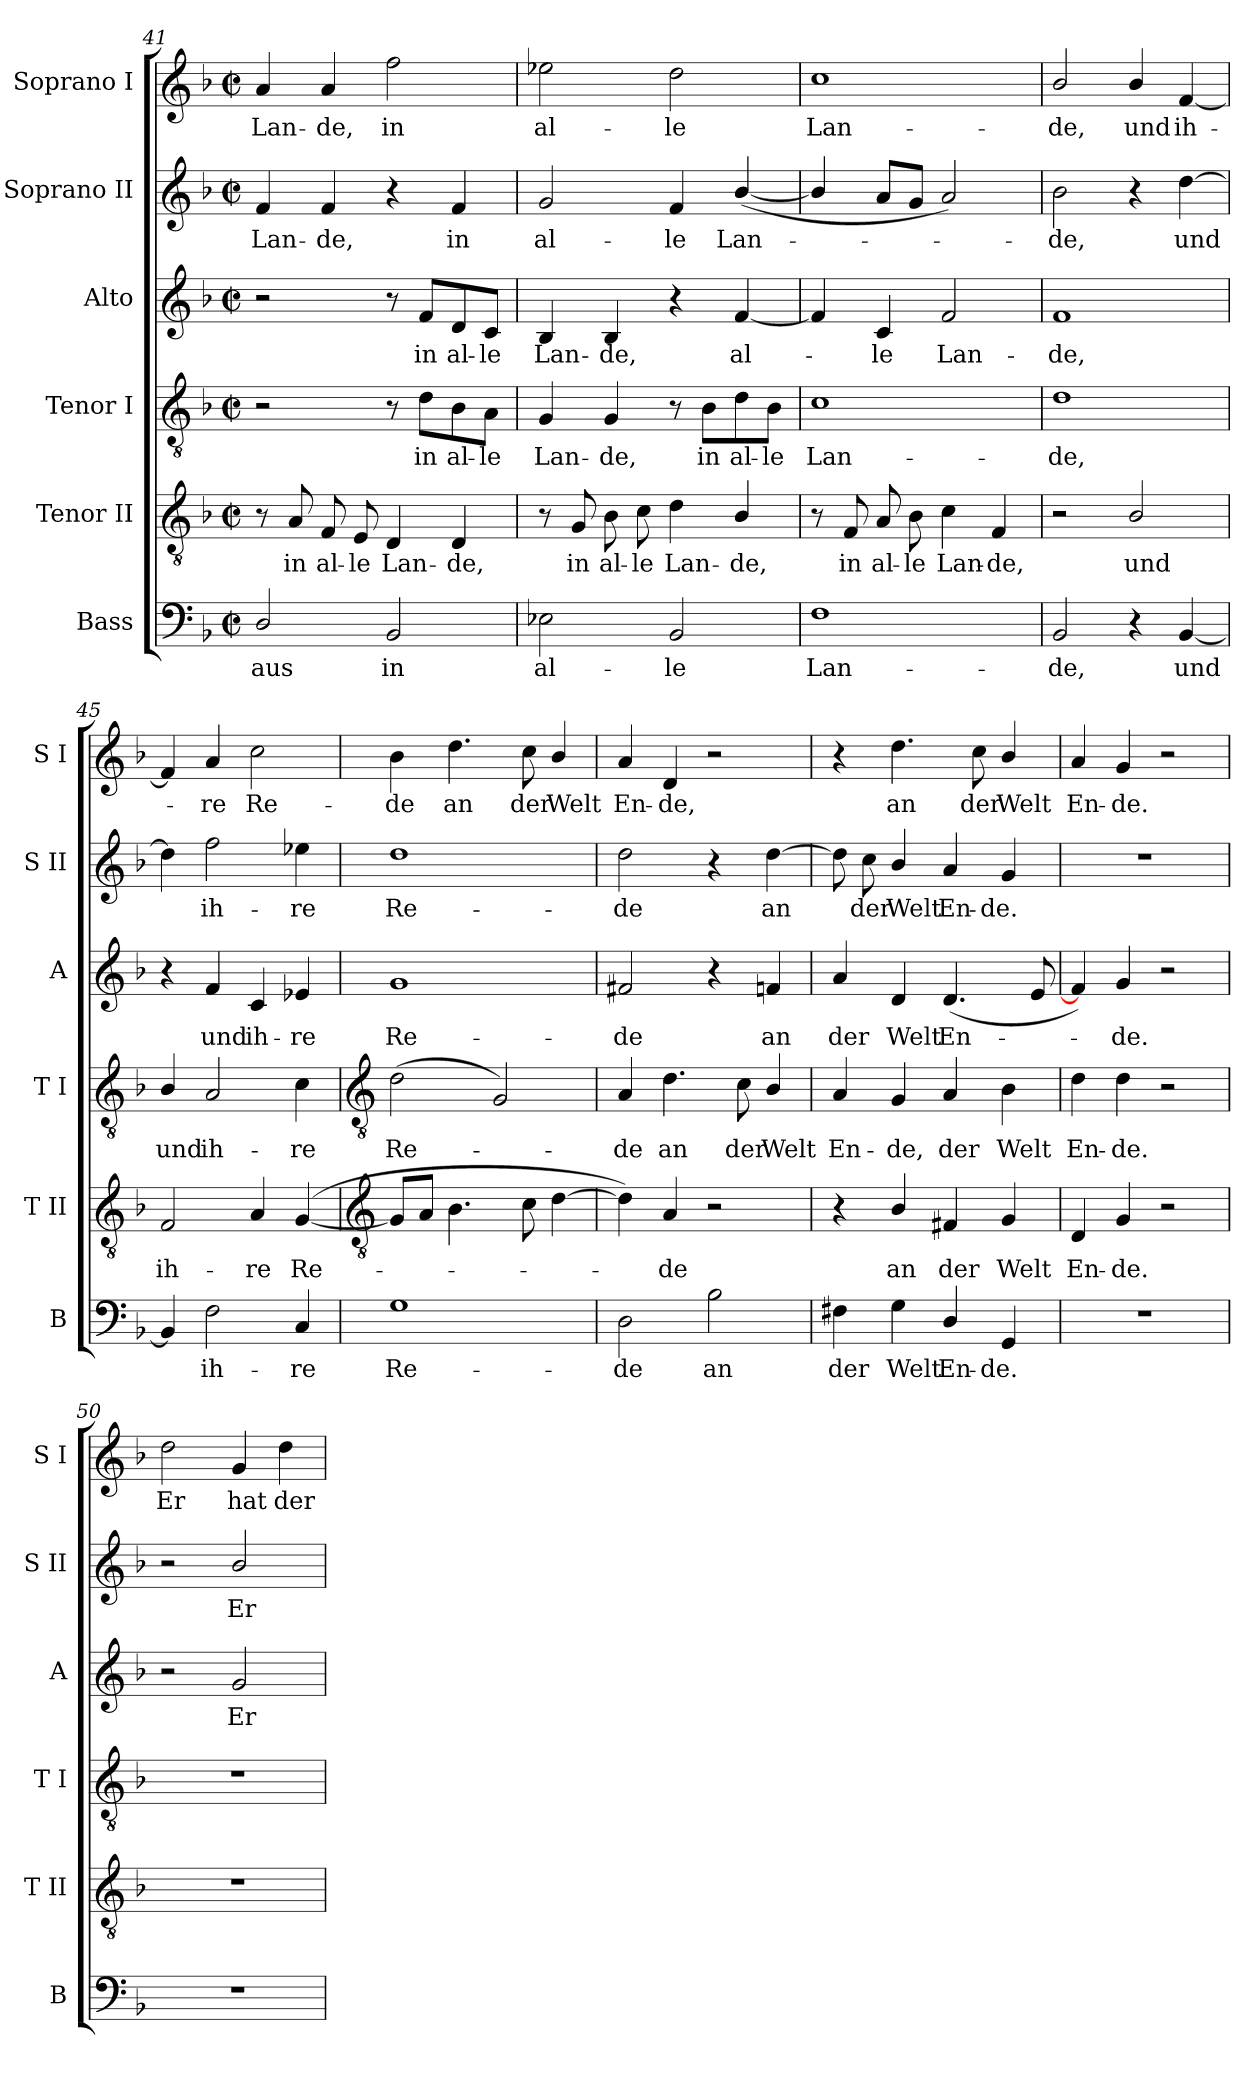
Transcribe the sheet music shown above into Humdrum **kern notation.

**kern	**text	**kern	**text	**kern	**text	**kern	**text	**kern	**text	**kern	**text
*part6	*part6	*part5	*part5	*part4	*part4	*part3	*part3	*part2	*part2	*part1	*part1
*staff6	*staff6	*staff5	*staff5	*staff4	*staff4	*staff3	*staff3	*staff2	*staff2	*staff1	*staff1
*I"Bass	*	*I"Tenor II	*	*I"Tenor I	*	*I"Alto	*	*I"Soprano II	*	*I"Soprano I	*
*I'B	*	*I'T II	*	*I'T I	*	*I'A	*	*I'S II	*	*I'S I	*
!!LO:LB:g=z
*clefF4	*	*clefGv2	*	*clefGv2	*	*clefG2	*	*clefG2	*	*clefG2	*
*k[b-]	*	*k[b-]	*	*k[b-]	*	*k[b-]	*	*k[b-]	*	*k[b-]	*
*F:	*	*F:	*	*F:	*	*F:	*	*F:	*	*F:	*
*M2/2	*	*M2/2	*	*M2/2	*	*M2/2	*	*M2/2	*	*M2/2	*
*met(c|)	*	*met(c|)	*	*met(c|)	*	*met(c|)	*	*met(c|)	*	*met(c|)	*
=41	=41	=41	=41	=41	=41	=41	=41	=41	=41	=41	=41
!	!LO:LY:b	!	!	!	!	!	!	!	!LO:LY:b	!	!LO:LY:b
2D/	aus	8r	.	2r	.	2r	.	4f	Lan-	4a	Lan-
!	!	!	!LO:LY:b	!	!	!	!	!	!	!	!
.	.	8A	in	.	.	.	.	.	.	.	.
!	!	!	!LO:LY:b	!	!	!	!	!	!LO:LY:b	!	!LO:LY:b
.	.	8F	al-	.	.	.	.	4f	-de,	4a	-de,
!	!	!	!LO:LY:b	!	!	!	!	!	!	!	!
.	.	8E	-le	.	.	.	.	.	.	.	.
!	!LO:LY:b	!	!LO:LY:b	!	!	!	!	!	!	!	!LO:LY:b
2BB-	in	4D	Lan-	8r	.	8r	.	4r	.	2ff	in
!	!	!	!	!	!LO:LY:b	!	!LO:LY:b	!	!	!	!
.	.	.	.	8d\L	in	8f/L	in	.	.	.	.
!	!	!	!LO:LY:b	!	!LO:LY:b	!	!LO:LY:b	!	!LO:LY:b	!	!
.	.	4D	-de,	8B-\	al-	8d/	al-	4f	in	.	.
!	!	!	!	!	!LO:LY:b	!	!LO:LY:b	!	!	!	!
.	.	.	.	8A\J	-le	8c/J	-le	.	.	.	.
=42	=42	=42	=42	=42	=42	=42	=42	=42	=42	=42	=42
!	!LO:LY:b	!	!	!	!LO:LY:b	!	!LO:LY:b	!	!LO:LY:b	!	!LO:LY:b
2E-X	al-	8r	.	4G	Lan-	4B-	Lan-	2g	al-	2ee-X	al-
!	!	!	!LO:LY:b	!	!	!	!	!	!	!	!
.	.	8G	in	.	.	.	.	.	.	.	.
!	!	!	!LO:LY:b	!	!LO:LY:b	!	!LO:LY:b	!	!	!	!
.	.	8B-	al-	4G	-de,	4B-	-de,	.	.	.	.
!	!	!	!LO:LY:b	!	!	!	!	!	!	!	!
.	.	8c	-le	.	.	.	.	.	.	.	.
!	!LO:LY:b	!	!LO:LY:b	!	!	!	!	!	!LO:LY:b	!	!LO:LY:b
2BB-	-le	4d	Lan-	8r	.	4r	.	4f	-le	2dd	-le
!	!	!	!	!	!LO:LY:b	!	!	!	!	!	!
.	.	.	.	8B-\L	in	.	.	.	.	.	.
!	!	!	!LO:LY:b	!	!LO:LY:b	!	!LO:LY:b	!	!LO:LY:b	!	!
.	.	4B-/	-de,	8d\	al-	[4f	al-	(<[4b-/	Lan-	.	.
!	!	!	!	!	!LO:LY:b	!	!	!	!	!	!
.	.	.	.	8B-\J	-le	.	.	.	.	.	.
=43	=43	=43	=43	=43	=43	=43	=43	=43	=43	=43	=43
!	!LO:LY:b	!	!	!	!LO:LY:b	!	!	!	!	!	!LO:LY:b
1F	Lan-	8r	.	1c	Lan-	4f]	.	4b-/]	.	1cc	Lan-
!	!	!	!LO:LY:b	!	!	!	!	!	!	!	!
.	.	8F	in	.	.	.	.	.	.	.	.
!	!	!	!LO:LY:b	!	!	!	!LO:LY:b	!	!	!	!
.	.	8A	al-	.	.	4c	le	8aL	.	.	.
!	!	!	!LO:LY:b	!	!	!	!	!	!	!	!
.	.	8B-	-le	.	.	.	.	8gJ	.	.	.
!	!	!	!LO:LY:b	!	!	!	!LO:LY:b	!	!	!	!
.	.	4c	Lan-	.	.	2f	Lan-	2a)	.	.	.
!	!	!	!LO:LY:b	!	!	!	!	!	!	!	!
.	.	4F	-de,	.	.	.	.	.	.	.	.
=44	=44	=44	=44	=44	=44	=44	=44	=44	=44	=44	=44
!	!LO:LY:b	!	!	!	!LO:LY:b	!	!LO:LY:b	!	!LO:LY:b	!	!LO:LY:b
2BB-	-de,	2r	.	1d	-de,	1f	-de,	2b-	de,	2b-/	-de,
!	!	!	!LO:LY:b	!	!	!	!	!	!	!	!LO:LY:b
4r	.	2B-/	und	.	.	.	.	4r	.	4b-/	und
!	!LO:LY:b	!	!	!	!	!	!	!	!LO:LY:b	!	!LO:LY:b
[4BB-	und	.	.	.	.	.	.	[4dd	und	[4f	ih-
=45	=45	=45	=45	=45	=45	=45	=45	=45	=45	=45	=45
!	!	!	!LO:LY:b	!	!LO:LY:b	!	!	!	!	!	!
4BB-]	.	2F	ih-	4B-/	und	4r	.	4dd]	.	4f]	.
!	!LO:LY:b	!	!	!	!LO:LY:b	!	!LO:LY:b	!	!LO:LY:b	!	!LO:LY:b
2F	ih-	.	.	2A	ih-	4f	und	2ff	ih-	4a	re
!	!	!	!LO:LY:b	!	!	!	!LO:LY:b	!	!	!	!LO:LY:b
.	.	4A	-re	.	.	4c	ih-	.	.	2cc	Re-
!	!LO:LY:b	!	!LO:LY:b	!	!LO:LY:b	!	!LO:LY:b	!	!LO:LY:b	!	!
4C	-re	(<[4G	Re-	4c	-re	4e-X	-re	4ee-X	-re	.	.
!!LO:LB:g=z
=46	=46	=46	=46	=46	=46	=46	=46	=46	=46	=46	=46
*	*	*clefGv2	*	*clefGv2	*	*	*	*	*	*	*
!	!LO:LY:b	!	!	!	!LO:LY:b	!	!LO:LY:b	!	!LO:LY:b	!	!LO:LY:b
1G	Re-	8GL]	.	(<2d	Re-	1g	Re-	1dd	Re-	4b-	-de
.	.	8AJ	.	.	.	.	.	.	.	.	.
!	!	!	!	!	!	!	!	!	!	!	!LO:LY:b
.	.	4.B-	.	.	.	.	.	.	.	4.dd	an
.	.	.	.	2G)	.	.	.	.	.	.	.
!	!	!	!	!	!	!	!	!	!	!	!LO:LY:b
.	.	8c	.	.	.	.	.	.	.	8cc	der
!	!	!	!	!	!	!	!	!	!	!	!LO:LY:b
.	.	[4d	.	.	.	.	.	.	.	4b-/	Welt
=47	=47	=47	=47	=47	=47	=47	=47	=47	=47	=47	=47
!	!LO:LY:b	!	!	!	!LO:LY:b	!	!LO:LY:b	!	!LO:LY:b	!	!LO:LY:b
2D	-de	4d])	.	4A	de	2f#X	-de	2dd	-de	4a	En-
!	!	!	!LO:LY:b	!	!LO:LY:b	!	!	!	!	!	!LO:LY:b
.	.	4A	de	4.d	an	.	.	.	.	4d	-de,
!	!LO:LY:b	!	!	!	!	!	!	!	!	!	!
2B-	an	2r	.	.	.	4r	.	4r	.	2r	.
!	!	!	!	!	!LO:LY:b	!	!	!	!	!	!
.	.	.	.	8c	der	.	.	.	.	.	.
!	!	!	!	!	!LO:LY:b	!	!LO:LY:b	!	!LO:LY:b	!	!
.	.	.	.	4B-/	Welt	4fn	an	[4dd	an	.	.
=48	=48	=48	=48	=48	=48	=48	=48	=48	=48	=48	=48
!	!LO:LY:b	!	!	!	!LO:LY:b	!	!LO:LY:b	!	!	!	!
4F#X	der	4r	.	4A	En-	4a	der	8dd]	.	4r	.
!	!	!	!	!	!	!	!	!	!LO:LY:b	!	!
.	.	.	.	.	.	.	.	8cc	der	.	.
!	!LO:LY:b	!	!LO:LY:b	!	!LO:LY:b	!	!LO:LY:b	!	!LO:LY:b	!	!LO:LY:b
4G	Welt	4B-/	an	4G	-de,	4d	Welt	4b-/	Welt	4.dd	an
!	!LO:LY:b	!	!LO:LY:b	!	!LO:LY:b	!	!LO:LY:b	!	!LO:LY:b	!	!
4D/	En-	4F#X	der	4A	der	(<4.d	En-	4a	En-	.	.
!	!	!	!	!	!	!	!	!	!	!	!LO:LY:b
.	.	.	.	.	.	.	.	.	.	8cc	der
!	!LO:LY:b	!	!LO:LY:b	!	!LO:LY:b	!	!	!	!LO:LY:b	!	!LO:LY:b
4GG	-de.	4G	Welt	4B-	Welt	.	.	4g	-de.	4b-/	Welt
.	.	.	.	.	.	8e	.	.	.	.	.
=49	=49	=49	=49	=49	=49	=49	=49	=49	=49	=49	=49
!	!	!	!LO:LY:b	!	!LO:LY:b	!	!	!	!	!	!LO:LY:b
1r	.	4D	En-	4d	En-	4f#])	.	1r	.	4a	En-
!	!	!	!LO:LY:b	!	!LO:LY:b	!	!LO:LY:b	!	!	!	!LO:LY:b
.	.	4G	-de.	4d	-de.	4g	de.	.	.	4g	-de.
.	.	2r	.	2r	.	2r	.	.	.	2r	.
=50	=50	=50	=50	=50	=50	=50	=50	=50	=50	=50	=50
!	!	!	!	!	!	!	!	!	!	!	!LO:LY:b
1r	.	1r	.	1r	.	2r	.	2r	.	2dd	Er
!	!	!	!	!	!	!	!LO:LY:b	!	!LO:LY:b	!	!LO:LY:b
.	.	.	.	.	.	2g	Er	2b-/	Er	4g	hat
!	!	!	!	!	!	!	!	!	!	!	!LO:LY:b
.	.	.	.	.	.	.	.	.	.	4dd	der
=	=	=	=	=	=	=	=	=	=	=	=
*-	*-	*-	*-	*-	*-	*-	*-	*-	*-	*-	*-
